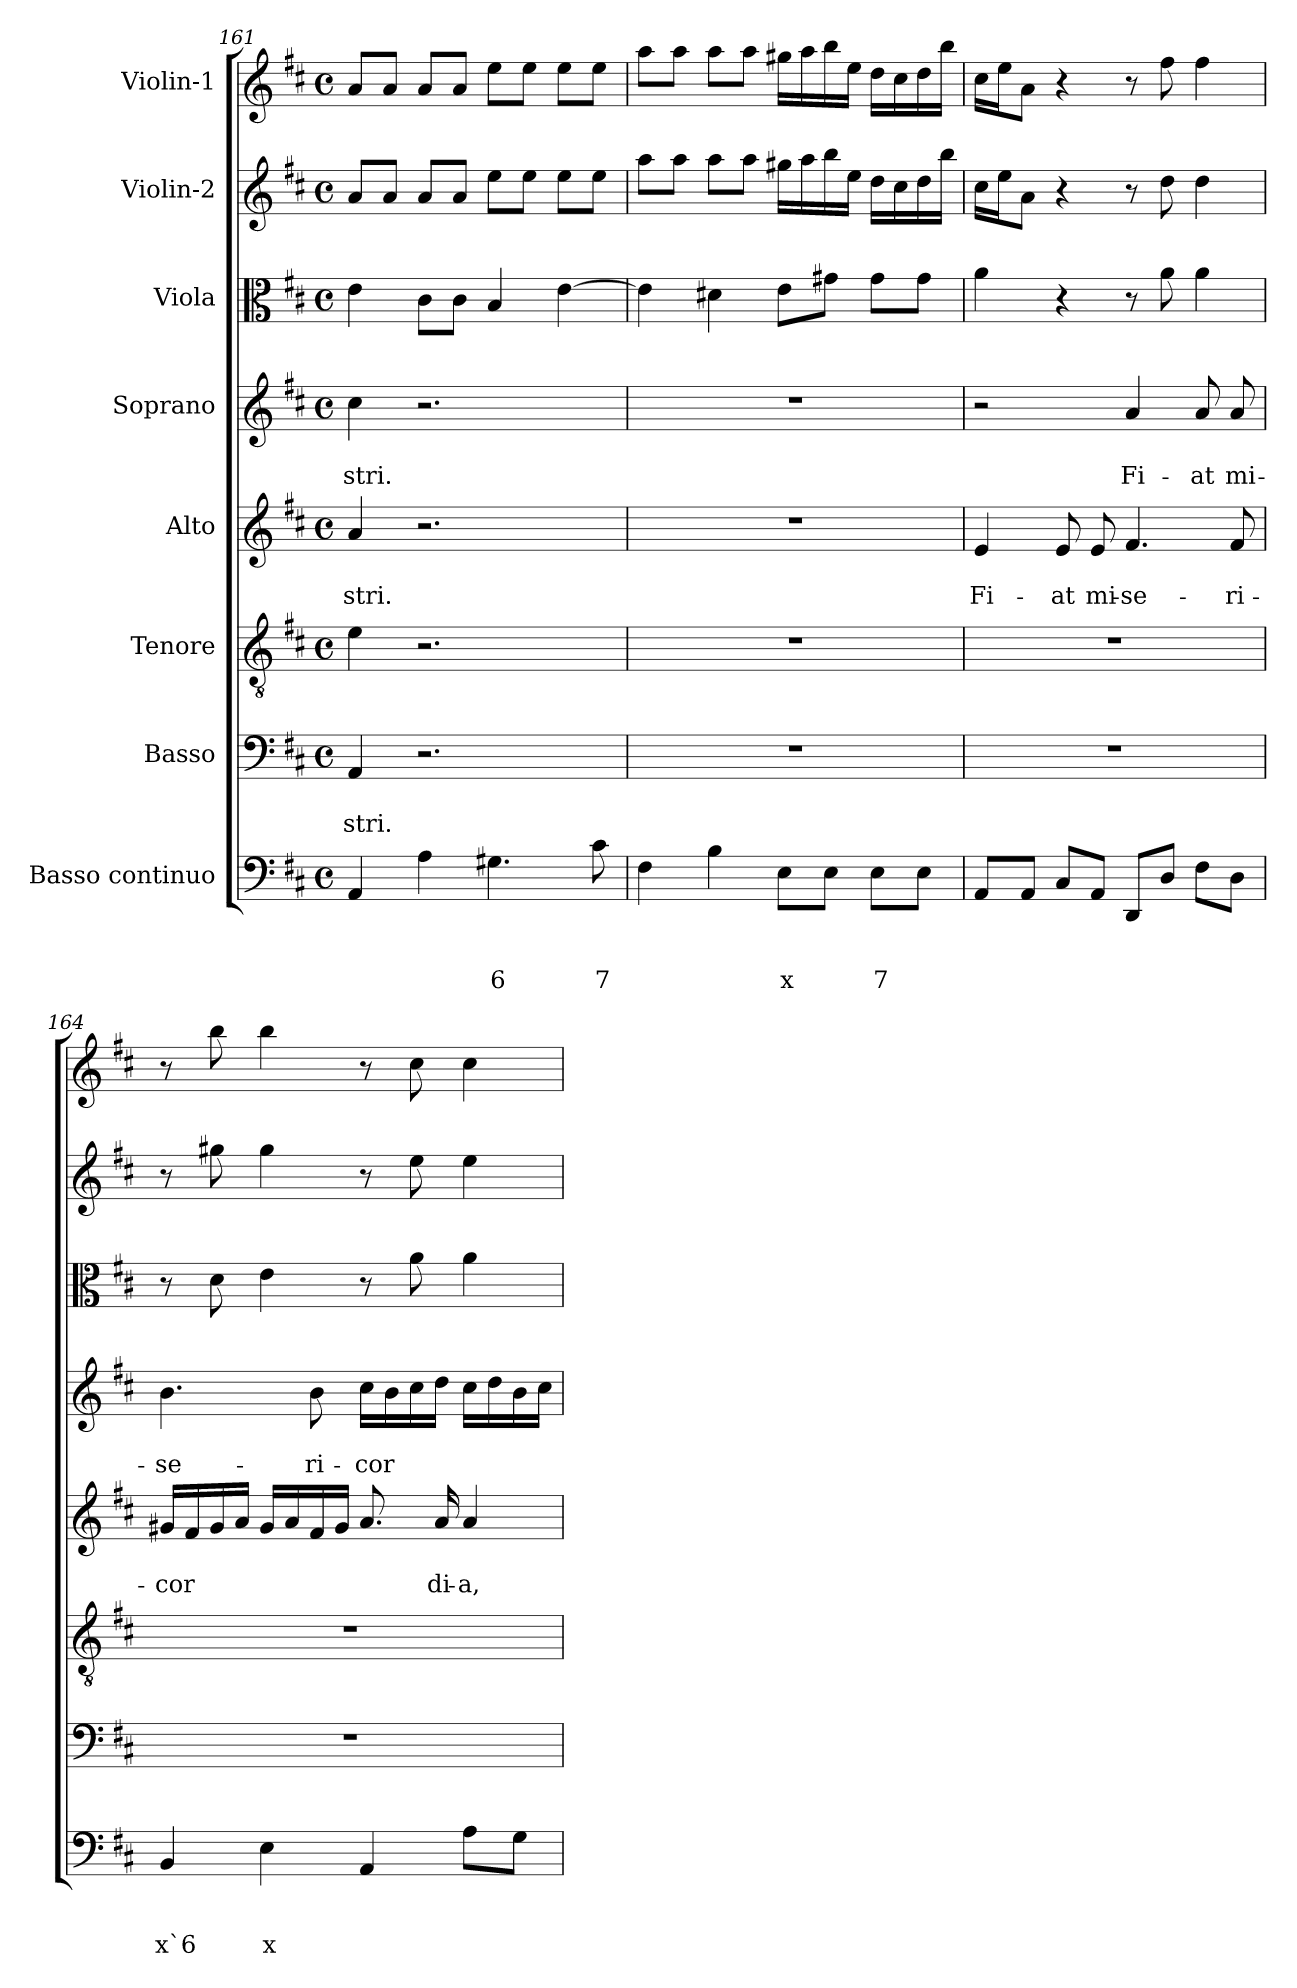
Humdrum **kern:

**kern	**text	**text	**text	**kern	**text	**text	**kern	**kern	**text	**text	**kern	**text	**text	**kern	**kern	**kern
*part8	*part8	*part8	*part8	*part7	*part7	*part7	*part6	*part5	*part5	*part5	*part4	*part4	*part4	*part3	*part2	*part1
*staff8	*staff8	*staff8	*staff8	*staff7	*staff7	*staff7	*staff6	*staff5	*staff5	*staff5	*staff4	*staff4	*staff4	*staff3	*staff2	*staff1
*I"Basso continuo	*	*	*	*I"Basso	*	*	*I"Tenore	*I"Alto	*	*	*I"Soprano	*	*	*I"Viola	*I"Violin-2	*I"Violin-1
*clefF4	*	*	*	*clefF4	*	*	*clefGv2	*clefG2	*	*	*clefG2	*	*	*clefC3	*clefG2	*clefG2
*k[f#c#]	*	*	*	*k[f#c#]	*	*	*k[f#c#]	*k[f#c#]	*	*	*k[f#c#]	*	*	*k[f#c#]	*k[f#c#]	*k[f#c#]
*D:	*	*	*	*D:	*	*	*D:	*D:	*	*	*D:	*	*	*D:	*D:	*D:
*M4/4	*	*	*	*M4/4	*	*	*M4/4	*M4/4	*	*	*M4/4	*	*	*M4/4	*M4/4	*M4/4
*met(c)	*	*	*	*met(c)	*	*	*met(c)	*met(c)	*	*	*met(c)	*	*	*met(c)	*met(c)	*met(c)
=161	=161	=161	=161	=161	=161	=161	=161	=161	=161	=161	=161	=161	=161	=161	=161	=161
!	!	!	!	!	!	!LO:LY:b	!	!	!	!LO:LY:b	!	!	!LO:LY:b	!	!	!
4AA/	.	.	.	4AA/	.	-stri.	4e\	4a/	.	-stri.	4cc#\	.	-stri.	4e\	8a/L	8a/L
.	.	.	.	.	.	.	.	.	.	.	.	.	.	.	8a/J	8a/J
4A\	.	.	.	2.r	.	.	2.r	2.r	.	.	2.r	.	.	8c#\L	8a/L	8a/L
.	.	.	.	.	.	.	.	.	.	.	.	.	.	8c#\J	8a/J	8a/J
!	!	!	!LO:LY:b	!	!	!	!	!	!	!	!	!	!	!	!	!
4.G#X\	.	.	6	.	.	.	.	.	.	.	.	.	.	4B/	8ee\L	8ee\L
.	.	.	.	.	.	.	.	.	.	.	.	.	.	.	8ee\J	8ee\J
.	.	.	.	.	.	.	.	.	.	.	.	.	.	[4e\	8ee\L	8ee\L
!	!	!	!LO:LY:b	!	!	!	!	!	!	!	!	!	!	!	!	!
8c#\	.	.	7	.	.	.	.	.	.	.	.	.	.	.	8ee\J	8ee\J
=162	=162	=162	=162	=162	=162	=162	=162	=162	=162	=162	=162	=162	=162	=162	=162	=162
4F#\	.	.	.	1r	.	.	1r	1r	.	.	1r	.	.	4e\]	8aa\L	8aa\L
.	.	.	.	.	.	.	.	.	.	.	.	.	.	.	8aa\J	8aa\J
4B\	.	.	.	.	.	.	.	.	.	.	.	.	.	4d#X\	8aa\L	8aa\L
.	.	.	.	.	.	.	.	.	.	.	.	.	.	.	8aa\J	8aa\J
!	!	!	!LO:LY:b	!	!	!	!	!	!	!	!	!	!	!	!	!
8E\L	.	.	x	.	.	.	.	.	.	.	.	.	.	8e\L	16gg#X\LL	16gg#X\LL
.	.	.	.	.	.	.	.	.	.	.	.	.	.	.	16aa\	16aa\
8E\J	.	.	.	.	.	.	.	.	.	.	.	.	.	8g#X\J	16bb\	16bb\
.	.	.	.	.	.	.	.	.	.	.	.	.	.	.	16ee\JJ	16ee\JJ
!	!	!	!LO:LY:b	!	!	!	!	!	!	!	!	!	!	!	!	!
8E\L	.	.	7	.	.	.	.	.	.	.	.	.	.	8g#\L	16dd\LL	16dd\LL
.	.	.	.	.	.	.	.	.	.	.	.	.	.	.	16cc#\	16cc#\
8E\J	.	.	.	.	.	.	.	.	.	.	.	.	.	8g#\J	16dd\	16dd\
.	.	.	.	.	.	.	.	.	.	.	.	.	.	.	16bb\JJ	16bb\JJ
!!LO:PB:g=z
=163	=163	=163	=163	=163	=163	=163	=163	=163	=163	=163	=163	=163	=163	=163	=163	=163
!	!	!	!	!	!	!	!	!	!	!LO:LY:b	!	!	!	!	!	!
8AA/L	.	.	.	1r	.	.	1r	4e/	.	Fi-	2r	.	.	4a\	16cc#\LL	16cc#\LL
.	.	.	.	.	.	.	.	.	.	.	.	.	.	.	16ee\J	16ee\J
8AA/J	.	.	.	.	.	.	.	.	.	.	.	.	.	.	8a\J	8a\J
!	!	!	!	!	!	!	!	!	!	!LO:LY:b	!	!	!	!	!	!
8C#/L	.	.	.	.	.	.	.	8e/	.	-at	.	.	.	4r	4r	4r
!	!	!	!	!	!	!	!	!	!	!LO:LY:b	!	!	!	!	!	!
8AA/J	.	.	.	.	.	.	.	8e/	.	mi-	.	.	.	.	.	.
!	!	!	!	!	!	!	!	!	!	!LO:LY:b	!	!	!LO:LY:b	!	!	!
8DD/L	.	.	.	.	.	.	.	4.f#/	.	-se-	4a/	.	Fi-	8r	8r	8r
8D/J	.	.	.	.	.	.	.	.	.	.	.	.	.	8a\	8dd\	8ff#\
!	!	!	!	!	!	!	!	!	!	!	!	!	!LO:LY:b	!	!	!
8F#\L	.	.	.	.	.	.	.	.	.	.	8a/	.	-at	4a\	4dd\	4ff#\
!	!	!	!	!	!	!	!	!	!	!LO:LY:b	!	!	!LO:LY:b	!	!	!
8D\J	.	.	.	.	.	.	.	8f#/	.	-ri-	8a/	.	mi-	.	.	.
=164	=164	=164	=164	=164	=164	=164	=164	=164	=164	=164	=164	=164	=164	=164	=164	=164
!	!	!	!LO:LY:b	!	!	!	!	!	!	!LO:LY:b	!	!	!LO:LY:b	!	!	!
4BB/	.	.	x`6	1r	.	.	1r	16g#X/LL	.	-cor	4.b\	.	-se-	8r	8r	8r
.	.	.	.	.	.	.	.	16f#/	.	.	.	.	.	.	.	.
.	.	.	.	.	.	.	.	16g#/	.	.	.	.	.	8d\	8gg#X\	8bb\
.	.	.	.	.	.	.	.	16a/JJ	.	.	.	.	.	.	.	.
!	!	!	!LO:LY:b	!	!	!	!	!	!	!	!	!	!	!	!	!
4E\	.	.	x	.	.	.	.	16g#/LL	.	.	.	.	.	4e\	4gg#\	4bb\
.	.	.	.	.	.	.	.	16a/	.	.	.	.	.	.	.	.
!	!	!	!	!	!	!	!	!	!	!	!	!	!LO:LY:b	!	!	!
.	.	.	.	.	.	.	.	16f#/	.	.	8b\	.	-ri-	.	.	.
.	.	.	.	.	.	.	.	16g#/JJ	.	.	.	.	.	.	.	.
!	!	!	!	!	!	!	!	!	!	!	!	!	!LO:LY:b	!	!	!
4AA/	.	.	.	.	.	.	.	8.a/	.	.	16cc#\LL	.	-cor	8r	8r	8r
.	.	.	.	.	.	.	.	.	.	.	16b\	.	.	.	.	.
.	.	.	.	.	.	.	.	.	.	.	16cc#\	.	.	8a\	8ee\	8cc#\
!	!	!	!	!	!	!	!	!	!	!LO:LY:b	!	!	!	!	!	!
.	.	.	.	.	.	.	.	16a/	.	di-	16dd\JJ	.	.	.	.	.
!	!	!	!	!	!	!	!	!	!	!LO:LY:b	!	!	!	!	!	!
8A\L	.	.	.	.	.	.	.	4a/	.	-a,	16cc#\LL	.	.	4a\	4ee\	4cc#\
.	.	.	.	.	.	.	.	.	.	.	16dd\	.	.	.	.	.
8G\J	.	.	.	.	.	.	.	.	.	.	16b\	.	.	.	.	.
.	.	.	.	.	.	.	.	.	.	.	16cc#\JJ	.	.	.	.	.
=	=	=	=	=	=	=	=	=	=	=	=	=	=	=	=	=
*-	*-	*-	*-	*-	*-	*-	*-	*-	*-	*-	*-	*-	*-	*-	*-	*-
